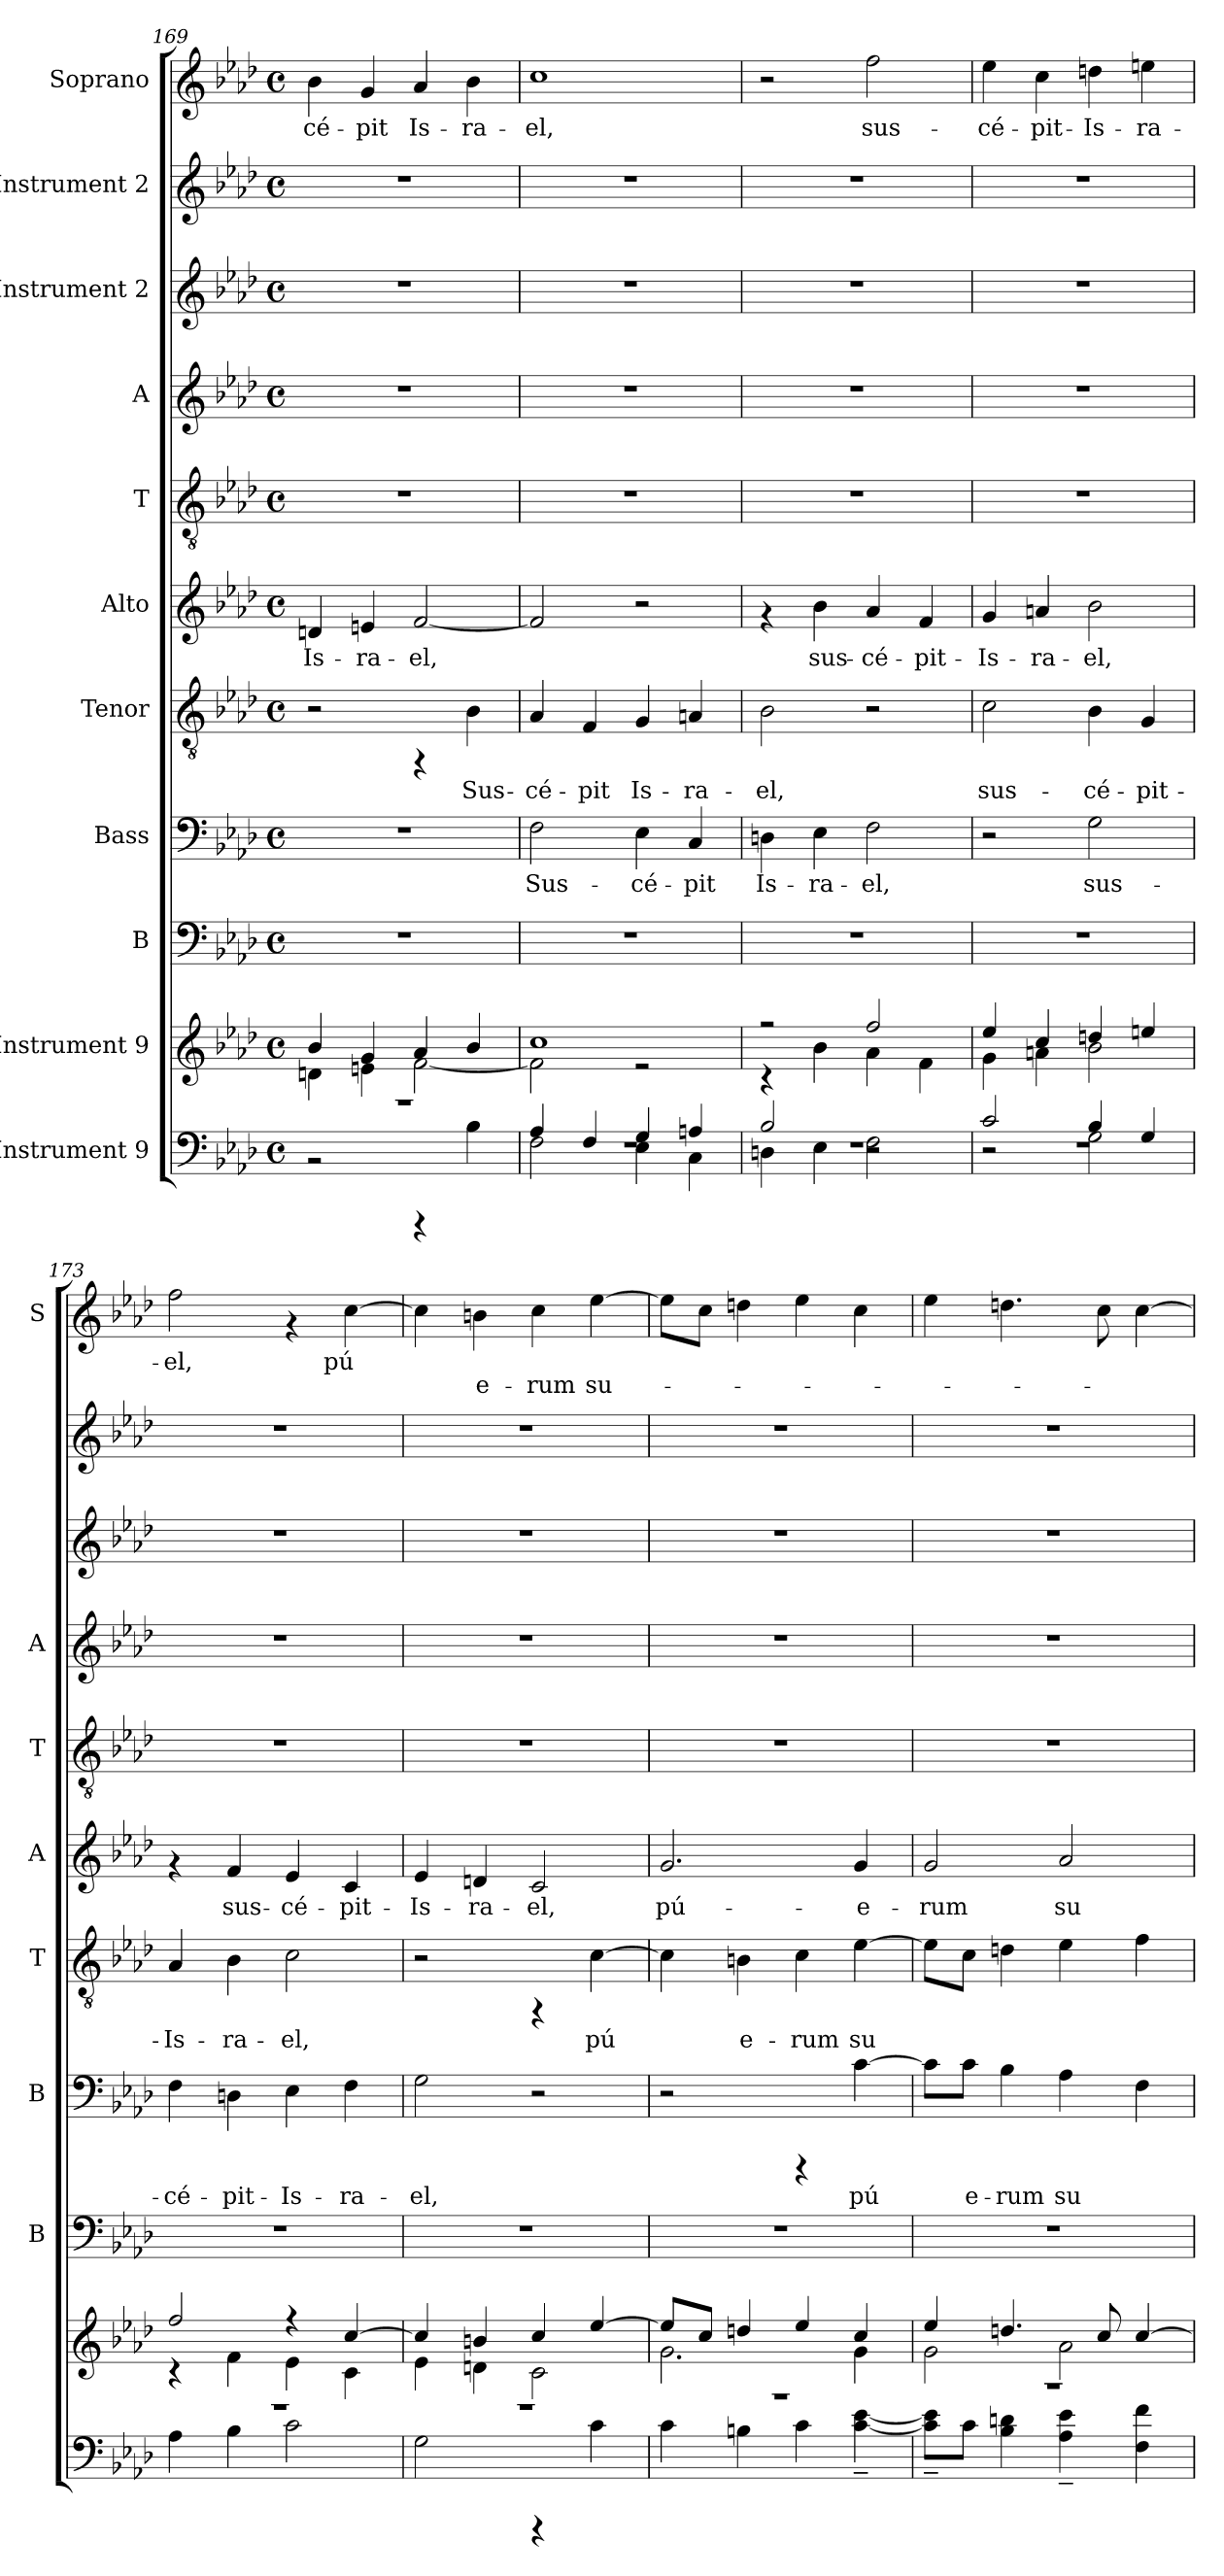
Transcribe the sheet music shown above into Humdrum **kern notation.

**kern	**kern	**kern	**kern	**text	**kern	**text	**kern	**text	**kern	**kern	**kern	**kern	**kern	**text	**text
*part11	*part10	*part9	*part8	*part8	*part7	*part7	*part6	*part6	*part5	*part4	*part3	*part2	*part1	*part1	*part1
*staff11	*staff10	*staff9	*staff8	*staff8	*staff7	*staff7	*staff6	*staff6	*staff5	*staff4	*staff3	*staff2	*staff1	*staff1	*staff1
*I"Instrument 9	*I"Instrument 9	*I"B	*I"Bass	*	*I"Tenor	*	*I"Alto	*	*I"T	*I"A	*I"Instrument 2	*I"Instrument 2	*I"Soprano	*	*
*	*	*I'B	*I'B	*	*I'T	*	*I'A	*	*I'T	*I'A	*	*	*I'S	*	*
*clefF4	*clefG2	*clefF4	*clefF4	*	*clefGv2	*	*clefG2	*	*clefGv2	*clefG2	*clefG2	*clefG2	*clefG2	*	*
*k[b-e-a-d-]	*k[b-e-a-d-]	*k[b-e-a-d-]	*k[b-e-a-d-]	*	*k[b-e-a-d-]	*	*k[b-e-a-d-]	*	*k[b-e-a-d-]	*k[b-e-a-d-]	*k[b-e-a-d-]	*k[b-e-a-d-]	*k[b-e-a-d-]	*	*
*A-:	*A-:	*A-:	*A-:	*	*A-:	*	*A-:	*	*A-:	*A-:	*A-:	*A-:	*A-:	*	*
*M4/4	*M4/4	*M4/4	*M4/4	*	*M4/4	*	*M4/4	*	*M4/4	*M4/4	*M4/4	*M4/4	*M4/4	*	*
*met(c)	*met(c)	*met(c)	*met(c)	*	*met(c)	*	*met(c)	*	*met(c)	*met(c)	*met(c)	*met(c)	*met(c)	*	*
=169	=169	=169	=169	=169	=169	=169	=169	=169	=169	=169	=169	=169	=169	=169	=169
*^	*^	*	*	*	*	*	*	*	*	*	*	*	*	*	*
!	!	!	!	!	!	!	!	!	!	!LO:LY:b:cj	!	!	!	!	!	!LO:LY:b:cj	!
1r	2r	4b-/	4dn\	1r	1r	.	2r	.	4dn/	Is-	1r	1r	1r	1r	4b-\	-cé-	.
!	!	!	!	!	!	!	!	!	!	!LO:LY:b:cj	!	!	!	!	!	!LO:LY:b:cj	!
.	.	4g/	4en\	.	.	.	.	.	4en/	-ra-	.	.	.	.	4g/	-pit	.
!	!	!	!	!	!	!	!	!	!	!LO:LY:b:cj	!	!	!	!	!	!LO:LY:b:cj	!
.	4rCCC	4a-/	[<2f\	.	.	.	4rFF	.	[<2f/	-el,	.	.	.	.	4a-/	Is-	.
!	!	!	!	!	!	!	!	!LO:LY:b:cj	!	!	!	!	!	!	!	!LO:LY:b:cj	!
.	4B-\	4b-/	.	.	.	.	4B-\	Sus-	.	.	.	.	.	.	4b-\	-ra-	.
=170	=170	=170	=170	=170	=170	=170	=170	=170	=170	=170	=170	=170	=170	=170	=170	=170	=170
*	*^	*	*	*	*	*	*	*	*	*	*	*	*	*	*	*	*
!	!	!	!	!	!	!	!LO:LY:b:cj	!	!LO:LY:b:cj	!	!LO:LY:b:cj	!	!	!	!	!	!LO:LY:b:cj	!
1r	4A-/	2F\	1cc	2f\]	1r	2F\	Sus-	4A-/	-cé-	2f/]	.	1r	1r	1r	1r	1cc	-el,	.
!	!	!	!	!	!	!	!	!	!LO:LY:b:cj	!	!	!	!	!	!	!	!	!
.	4F/	.	.	.	.	.	.	4F/	-pit	.	.	.	.	.	.	.	.	.
!	!	!	!	!	!	!	!LO:LY:b:cj	!	!LO:LY:b:cj	!	!	!	!	!	!	!	!	!
.	4G/	4E-\	.	2r	.	4E-\	-cé-	4G/	Is-	2r	.	.	.	.	.	.	.	.
!	!	!	!	!	!	!	!LO:LY:b:cj	!	!LO:LY:b:cj	!	!	!	!	!	!	!	!	!
.	4An/	4C\	.	.	.	4C/	-pit	4An/	-ra-	.	.	.	.	.	.	.	.	.
=171	=171	=171	=171	=171	=171	=171	=171	=171	=171	=171	=171	=171	=171	=171	=171	=171	=171	=171
!	!	!	!	!	!	!	!LO:LY:b:cj	!	!LO:LY:b:cj	!	!	!	!	!	!	!	!	!
1r	2B-/	4Dn\	2r	4rB	1r	4Dn\	Is-	2B-\	-el,	4rf	.	1r	1r	1r	1r	2r	.	.
!	!	!	!	!	!	!	!LO:LY:b:cj	!	!	!	!LO:LY:b:cj	!	!	!	!	!	!	!
.	.	4E-\	.	4b-\	.	4E-\	-ra-	.	.	4b-\	sus-	.	.	.	.	.	.	.
!	!	!	!	!	!	!	!LO:LY:b:cj	!	!	!	!LO:LY:b:cj	!	!	!	!	!	!LO:LY:b:cj	!
.	2r	2F\	2ff/	4a-\	.	2F\	-el,	2r	.	4a-/	-cé-	.	.	.	.	2ff\	sus-	.
!	!	!	!	!	!	!	!	!	!	!	!LO:LY:b:cj	!	!	!	!	!	!	!
.	.	.	.	4f\	.	.	.	.	.	4f/	-pit-	.	.	.	.	.	.	.
=172	=172	=172	=172	=172	=172	=172	=172	=172	=172	=172	=172	=172	=172	=172	=172	=172	=172	=172
!	!	!	!	!	!	!	!	!	!LO:LY:b:cj	!	!LO:LY:b:cj	!	!	!	!	!	!LO:LY:b:cj	!
1r	2c/	2r	4ee-/	4g\	1r	2r	.	2c\	sus-	4g/	-Is-	1r	1r	1r	1r	4ee-\	-cé-	.
!	!	!	!	!	!	!	!	!	!	!	!LO:LY:b:cj	!	!	!	!	!	!LO:LY:b:cj	!
.	.	.	4cc/	4an\	.	.	.	.	.	4an/	-ra-	.	.	.	.	4cc\	-pit-	.
!	!	!	!	!	!	!	!LO:LY:b:cj	!	!LO:LY:b:cj	!	!LO:LY:b:cj	!	!	!	!	!	!LO:LY:b:cj	!
.	4B-/	2G\	4ddn/	2b-\	.	2G\	sus-	4B-\	-cé-	2b-\	-el,	.	.	.	.	4ddn\	-Is-	.
!	!	!	!	!	!	!	!	!	!LO:LY:b:cj	!	!	!	!	!	!	!	!LO:LY:b:cj	!
.	4G/	.	4een/	.	.	.	.	4G/	-pit-	.	.	.	.	.	.	4een\	-ra-	.
*	*v	*v	*	*	*	*	*	*	*	*	*	*	*	*	*	*	*	*
=173	=173	=173	=173	=173	=173	=173	=173	=173	=173	=173	=173	=173	=173	=173	=173	=173	=173
!	!	!	!	!	!	!LO:LY:b:cj	!	!LO:LY:b:cj	!	!	!	!	!	!	!	!LO:LY:b:cj	!
1r	4A-\	2ff/	4rB	1r	4F\	-cé-	4A-/	-Is-	4rf	.	1r	1r	1r	1r	2ff\	-el,	.
!	!	!	!	!	!	!LO:LY:b:cj	!	!LO:LY:b:cj	!	!LO:LY:b:cj	!	!	!	!	!	!	!
.	4B-\	.	4f\	.	4Dn\	-pit-	4B-\	-ra-	4f/	sus-	.	.	.	.	.	.	.
!	!	!	!	!	!	!LO:LY:b:cj	!	!LO:LY:b:cj	!	!LO:LY:b:cj	!	!	!	!	!	!	!
.	2c\	4r	4e-\	.	4E-\	-Is-	2c\	-el,	4e-/	-cé-	.	.	.	.	4rf	.	.
!	!	!	!	!	!	!LO:LY:b:cj	!	!	!	!LO:LY:b:cj	!	!	!	!	!	!LO:LY:b:cj	!
.	.	[<4cc/	4c\	.	4F\	-ra-	.	.	4c/	-pit-	.	.	.	.	[<4cc\	pú-	.
!!LO:LB:g=z
=174	=174	=174	=174	=174	=174	=174	=174	=174	=174	=174	=174	=174	=174	=174	=174	=174	=174
!	!	!	!	!	!	!LO:LY:b:cj	!	!	!	!LO:LY:b:cj	!	!	!	!	!	!LO:LY:b:cj	!LO:LY:b:cj
1r	2G\	4cc/]	4e-\	1r	2G\	-el,	2r	.	4e-/	-Is-	1r	1r	1r	1r	4cc\]	--	--
!	!	!	!	!	!	!	!	!	!	!LO:LY:b:cj	!	!	!	!	!	!LO:LY:b:cj	!LO:LY:b:cj
.	.	4bn/	4dn\	.	.	.	.	.	4dn/	-ra-	.	.	.	.	4bn\	--	-e-
!	!	!	!	!	!	!	!	!	!	!LO:LY:b:cj	!	!	!	!	!	!LO:LY:b:cj	!LO:LY:b:cj
.	4rCCC	4cc/	2c\	.	2r	.	4rFF	.	2c/	-el,	.	.	.	.	4cc\	--	-rum
!	!	!	!	!	!	!	!	!LO:LY:b:cj	!	!	!	!	!	!	!	!LO:LY:b:cj	!LO:LY:b:cj
.	4c\	[>4ee-/	.	.	.	.	[>4c\	pú-	.	.	.	.	.	.	[>4ee-\	-	-su-
=175	=175	=175	=175	=175	=175	=175	=175	=175	=175	=175	=175	=175	=175	=175	=175	=175	=175
!	!	!	!	!	!	!	!	!LO:LY:b:cj	!	!LO:LY:b:cj	!	!	!	!	!	!LO:LY:b:cj	!
1r	4c\	8ee-/L]	2.g\	1r	2r	.	4c\]	--	2.g/	pú-	1r	1r	1r	1r	8ee-\L]	--	.
!	!	!	!	!	!	!	!	!	!	!	!	!	!	!	!	!LO:LY:b:cj	!
.	.	8cc/J	.	.	.	.	.	.	.	.	.	.	.	.	8cc\J	--	.
!	!	!	!	!	!	!	!	!LO:LY:b:cj	!	!	!	!	!	!	!	!LO:LY:b:cj	!
.	4Bn\	4ddn/	.	.	.	.	4Bn\	-e-	.	.	.	.	.	.	4ddn\	--	.
!	!	!	!	!	!	!	!	!LO:LY:b:cj	!	!	!	!	!	!	!	!LO:LY:b:cj	!
.	4c\	4ee-/	.	.	4rCCC	.	4c\	-rum	.	.	.	.	.	.	4ee-\	--	.
!	!	!	!	!	!	!LO:LY:b:cj	!	!LO:LY:b:cj	!	!LO:LY:b:cj	!	!	!	!	!	!LO:LY:b:cj	!
.	[>4e-\~> [<4c\~>	4cc/	4g\	.	[>4c\	pú-	[>4e-\	su-	4g/	-e-	.	.	.	.	4cc\	--	.
=176	=176	=176	=176	=176	=176	=176	=176	=176	=176	=176	=176	=176	=176	=176	=176	=176	=176
!	!	!	!	!	!	!LO:LY:b:cj	!	!LO:LY:b:cj	!	!LO:LY:b:cj	!	!	!	!	!	!LO:LY:b:cj	!
1r	8c\]~> 8e-\]~>L	4ee-/	2g\	1r	8c\L]	--	8e-\L]	--	2g/	-rum	1r	1r	1r	1r	4ee-\	--	.
!	!	!	!	!	!	!LO:LY:b:cj	!	!LO:LY:b:cj	!	!	!	!	!	!	!	!	!
.	8c\J	.	.	.	8c\J	-e-	8c\J	--	.	.	.	.	.	.	.	.	.
!	!	!	!	!	!	!LO:LY:b:cj	!	!LO:LY:b:cj	!	!	!	!	!	!	!	!LO:LY:b:cj	!
.	4B-\ 4dn\	4.ddn/	.	.	4B-\	-rum	4dn\	--	.	.	.	.	.	.	4.ddn\	--	.
!	!	!	!	!	!	!LO:LY:b:cj	!	!LO:LY:b:cj	!	!LO:LY:b:cj	!	!	!	!	!	!	!
.	4e-\~> 4A-\~>	.	2a-\	.	4A-\	su-	4e-\	--	2a-/	su-	.	.	.	.	.	.	.
!	!	!	!	!	!	!	!	!	!	!	!	!	!	!	!	!LO:LY:b:cj	!
.	.	8cc/	.	.	.	.	.	.	.	.	.	.	.	.	8cc\	--	.
!	!	!	!	!	!	!LO:LY:b:cj	!	!LO:LY:b:cj	!	!	!	!	!	!	!	!LO:LY:b:cj	!
.	4f\ 4F\	[>4cc/	.	.	4F\	--	4f\	--	.	.	.	.	.	.	[>4cc\	--	.
*v	*v	*	*	*	*	*	*	*	*	*	*	*	*	*	*	*	*
*	*v	*v	*	*	*	*	*	*	*	*	*	*	*	*	*	*
=	=	=	=	=	=	=	=	=	=	=	=	=	=	=	=
*-	*-	*-	*-	*-	*-	*-	*-	*-	*-	*-	*-	*-	*-	*-	*-
